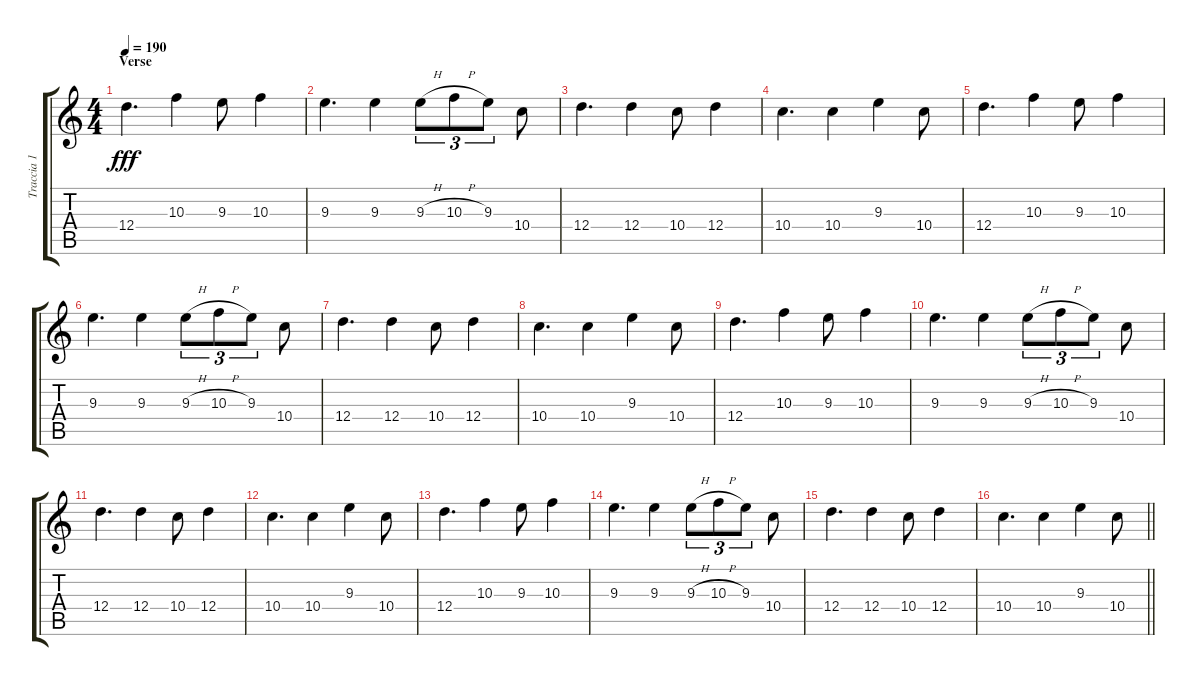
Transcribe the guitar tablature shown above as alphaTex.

\track ("Traccia 1" "Traccia 1") {instrument overdrivenguitar}
\staff {score tabs}
\tuning (E4 B3 G3 D3 A2 D2) {hide}
\ts (4 4)
\section ("" "Verse")
\tempo 190
\clef g2
\ks c
12.4.4{d dy fff} 10.3.4 9.3.8 10.3.4 |
9.3.4{d} 9.3.4 9.3{h}.8{tu (3 2)} 10.3{h}.8{tu (3 2)} 9.3.8{tu (3 2)} 10.4.8 |
12.4.4{d} 12.4.4 10.4.8 12.4.4 |
10.4.4{d} 10.4.4 9.3.4 10.4.8 |
12.4.4{d} 10.3.4 9.3.8 10.3.4 |
9.3.4{d} 9.3.4 9.3{h}.8{tu (3 2)} 10.3{h}.8{tu (3 2)} 9.3.8{tu (3 2)} 10.4.8 |
12.4.4{d} 12.4.4 10.4.8 12.4.4 |
10.4.4{d} 10.4.4 9.3.4 10.4.8 |
12.4.4{d} 10.3.4 9.3.8 10.3.4 |
9.3.4{d} 9.3.4 9.3{h}.8{tu (3 2)} 10.3{h}.8{tu (3 2)} 9.3.8{tu (3 2)} 10.4.8 |
12.4.4{d} 12.4.4 10.4.8 12.4.4 |
10.4.4{d} 10.4.4 9.3.4 10.4.8 |
12.4.4{d} 10.3.4 9.3.8 10.3.4 |
9.3.4{d} 9.3.4 9.3{h}.8{tu (3 2)} 10.3{h}.8{tu (3 2)} 9.3.8{tu (3 2)} 10.4.8 |
12.4.4{d} 12.4.4 10.4.8 12.4.4 |
\barLineRight lightlight
10.4.4{d} 10.4.4 9.3.4 10.4.8
